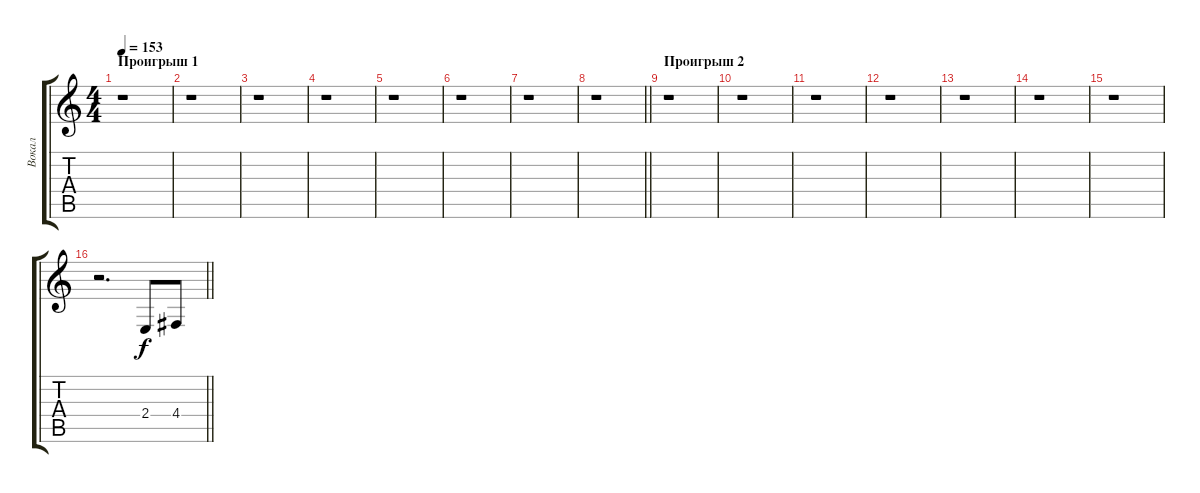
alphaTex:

\track ("Вокал" "Вокал") {instrument tenorsax}
\staff {score tabs}
\tuning (E4 B3 G3 D3 A2 E2) {hide}
\ts (4 4)
\section ("" "Проигрыш 1")
\tempo 153
\clef g2
\ks c
r.1{dy f} |
r.1 |
r.1 |
r.1 |
r.1 |
r.1 |
r.1 |
\barLineRight lightlight
r.1 |
\section ("" "Проигрыш 2")
r.1 |
r.1 |
r.1 |
r.1 |
r.1 |
r.1 |
r.1 |
\barLineRight lightlight
r.2{d} 2.4.8 4.4.8
